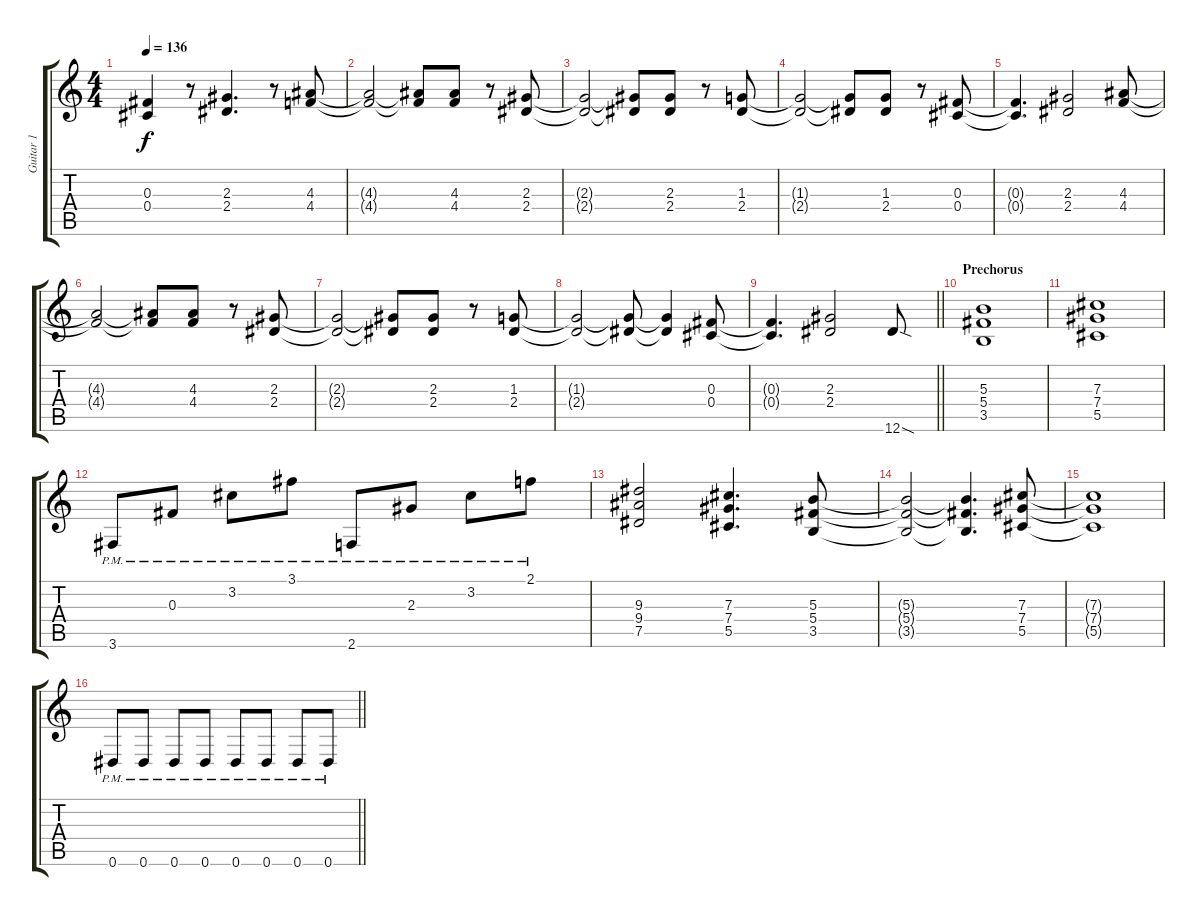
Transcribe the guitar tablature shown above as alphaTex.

\track ("Guitar 1" "Guitar 1") {instrument overdrivenguitar}
\staff {score tabs}
\tuning (Eb4 Bb3 Gb3 Db3 Ab2 Eb2) {hide}
\ts (4 4)
\tempo 136
\clef g2
\ks c
(0.3{t} 0.4{t}).4{dy f} r.8 (2.3 2.4).4{d} r.8 (4.3 4.4).8 |
(4.3{t} 4.4{t}).2 (4.3{t} 4.4{t}).8 (4.3 4.4).8 r.8 (2.3 2.4).8 |
(2.3{t} 2.4{t}).2 (2.3{t} 2.4{t}).8 (2.3 2.4).8 r.8 (1.3 2.4).8 |
(1.3{t} 2.4{t}).2 (1.3{t} 2.4{t}).8 (1.3 2.4).8 r.8 (0.3 0.4).8 |
(0.3{t} 0.4{t}).4{d} (2.3 2.4).2 (4.3 4.4).8 |
(4.3{t} 4.4{t}).2 (4.3{t} 4.4{t}).8 (4.3 4.4).8 r.8 (2.3 2.4).8 |
(2.3{t} 2.4{t}).2 (2.3{t} 2.4{t}).8 (2.3 2.4).8 r.8 (1.3 2.4).8 |
(1.3{t} 2.4{t}).2 (1.3{t} 2.4{t}).8 (1.3{t} 2.4{t}).4 (0.3 0.4).8 |
\barLineRight lightlight
(0.3{t} 0.4{t}).4{d} (2.3 2.4).2 12.6{sod}.8 |
\section ("" "Prechorus")
(5.3 5.4 3.5).1 |
(7.3 7.4 5.5).1 |
3.6{pm}.8 0.3{pm}.8 3.2{pm}.8 3.1{pm}.8 2.6{pm}.8 2.3{pm}.8 3.2{pm}.8 2.1{pm}.8 |
(9.3 9.4 7.5).2 (7.3 7.4 5.5).4{d} (5.3 5.4 3.5).8 |
(5.3{t} 5.4{t} 3.5{t}).2 (5.3{t} 5.4{t} 3.5{t}).4{d} (7.3 7.4 5.5).8 |
(7.3{t} 7.4{t} 5.5{t}).1 |
\barLineRight lightlight
0.6{pm}.8 0.6{pm}.8 0.6{pm}.8 0.6{pm}.8 0.6{pm}.8 0.6{pm}.8 0.6{pm}.8 0.6{pm}.8
